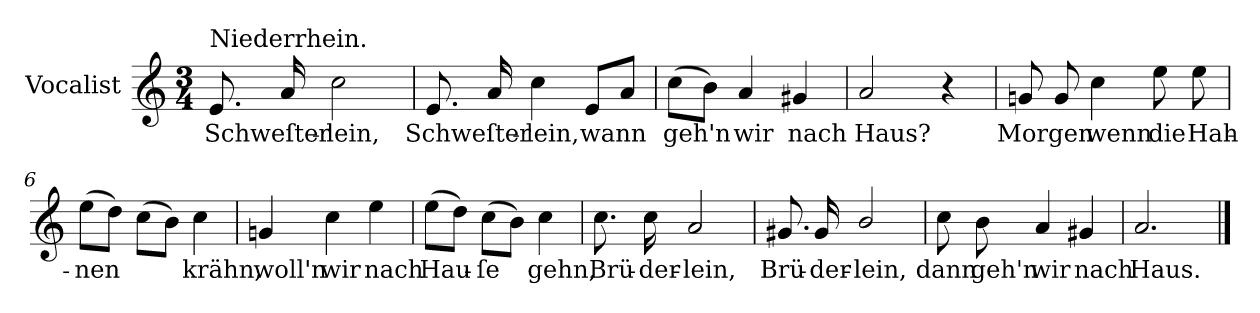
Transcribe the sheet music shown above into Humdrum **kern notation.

**kern	**text
*part1	*part1
*staff1	*staff1
*I"Vocalist	*
*k[]	*
*a:	*
*M3/4	*
=1	=1
!LO:TX:a:t=Niederrhein.	!
8.e	Schweſter-
16a	.
2cc	-lein,
=2	=2
8.e	Schweſter-
16a	.
4cc	-lein,
8eL	wann
8aJ	.
=3	=3
(8ccL	geh'n
8bJ)	.
4a	wir
4g#X	nach
=4	=4
2a	Haus?
4r	.
=5	=5
8gn	Morgen
8g	.
4cc	wenn
8ee	die
8ee	Hah-
=6	=6
(8eeL	-nen
8ddJ)	.
(8ccL	.
8bJ)	.
4cc	krähn,
=7	=7
4gn	woll'n
4cc	wir
4ee	nach
=8	=8
(8eeL	Hau-
8ddJ)	.
(8ccL	-ſe
8bJ)	.
4cc	gehn,
=9	=9
8.cc	Brü-
16cc	-der-
2a	-lein,
=10	=10
8.g#X	Brü-
16g#	-der-
2b/	-lein,
=11	=11
8cc	dann
8b	geh'n
4a	wir
4g#X	nach
=12	=12
2.a	Haus.
==	==
*-	*-
